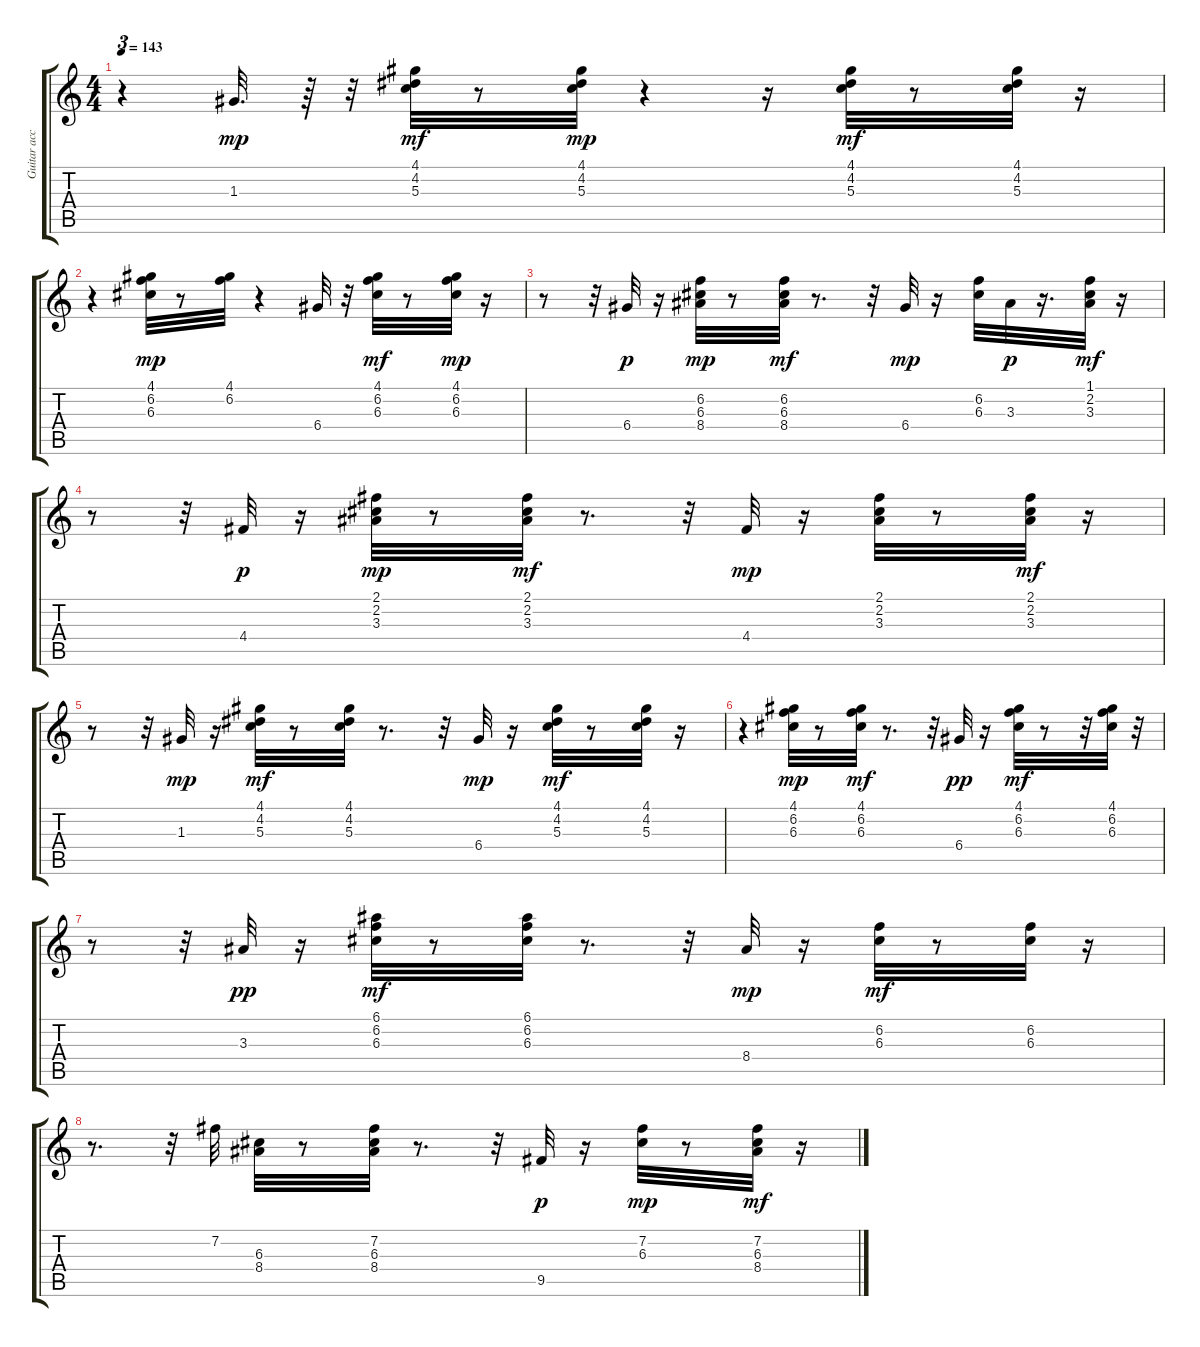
\track ("Guitar acc" "Guitar acc") {instrument acousticguitarnylon}
\staff {score tabs}
\tuning (E4 B3 G3 D3 A2 E2) {hide}
\ts (4 4)
\tempo 143
\clef g2
\ks c
r.4{tu (3 2) dy mf} 1.3.32{d dy mp} r.64 r.32 (4.1 4.2 5.3).32{dy mf} r.8 (4.1 4.2 5.3).32{dy mp} r.4 r.16 (4.1 4.2 5.3).32{dy mf} r.8 (4.1 4.2 5.3).32 r.16 |
r.4 (4.1 6.2 6.3).32{dy mp} r.8 (4.1 6.2).32 r.4 6.4.32 r.32 (4.1 6.2 6.3).32{dy mf} r.8 (4.1 6.2 6.3).32{dy mp} r.16 |
r.8 r.32 6.4.32{dy p} r.16 (6.2 6.3 8.4).32{dy mp} r.8 (6.2 6.3 8.4).32{dy mf} r.8{d} r.32 6.4.32{dy mp} r.16 (6.2 6.3).32 3.3.32{dy p} r.16{d} (1.1 2.2 3.3).32{dy mf} r.16 |
r.8 r.32 4.4.32{dy p} r.16 (2.1 2.2 3.3).32{dy mp} r.8 (2.1 2.2 3.3).32{dy mf} r.8{d} r.32 4.4.32{dy mp} r.16 (2.1 2.2 3.3).32 r.8 (2.1 2.2 3.3).32{dy mf} r.16 |
r.8 r.32 1.3.32{dy mp} r.16 (4.1 4.2 5.3).32{dy mf} r.8 (4.1 4.2 5.3).32 r.8{d} r.32 6.4.32{dy mp} r.16 (4.1 4.2 5.3).32{dy mf} r.8 (4.1 4.2 5.3).32 r.16 |
r.4 (4.1 6.2 6.3).32{dy mp} r.8 (4.1 6.2 6.3).32{dy mf} r.8{d} r.32 6.4.32{dy pp} r.16 (4.1 6.2 6.3).32{dy mf} r.8 r.32 (4.1 6.2 6.3).32 r.32 |
r.8 r.32 3.3.32{dy pp} r.16 (6.1 6.2 6.3).32{dy mf} r.8 (6.1 6.2 6.3).32 r.8{d} r.32 8.4.32{dy mp} r.16 (6.2 6.3).32{dy mf} r.8 (6.2 6.3).32 r.16 |
r.8{d} r.32 7.2.32 (6.3 8.4).32 r.8 (7.2 6.3 8.4).32 r.8{d} r.32 9.5.32{dy p} r.16 (7.2 6.3).32{dy mp} r.8 (7.2 6.3 8.4).32{dy mf} r.16
